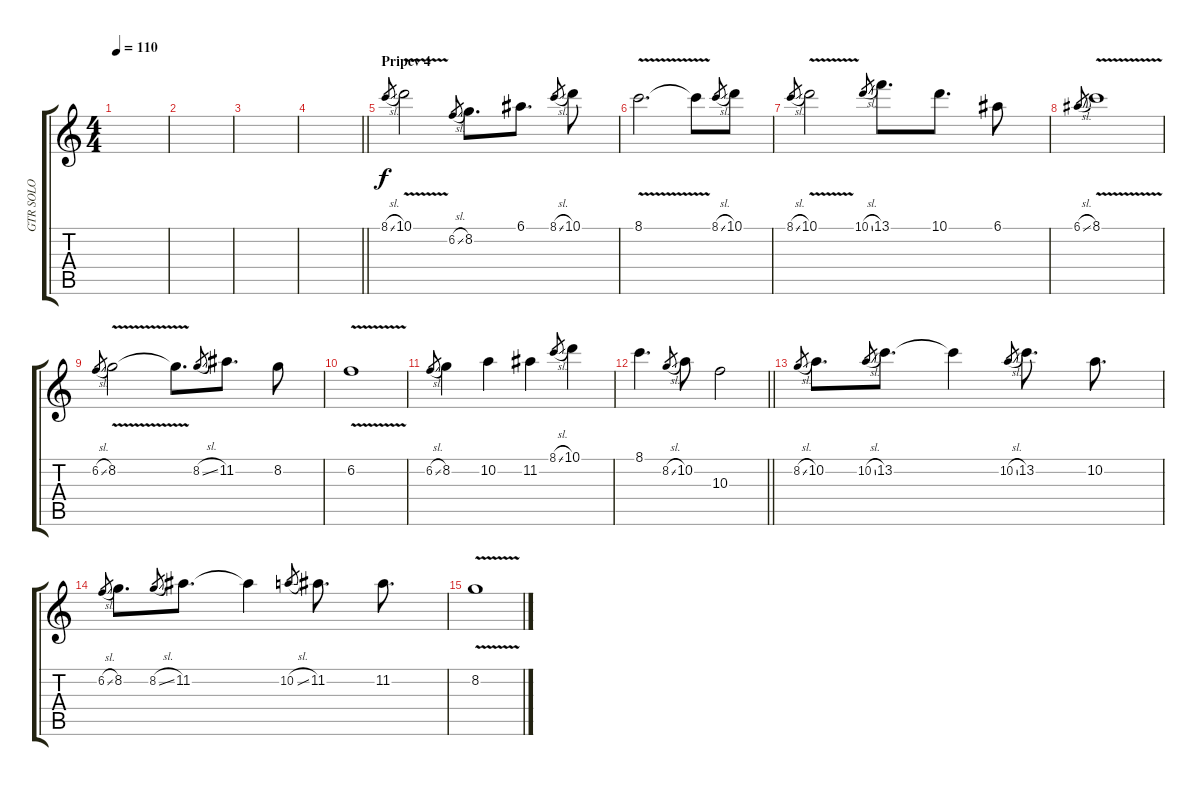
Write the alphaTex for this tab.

\track ("GTR SOLO" "GTR SOLO") {instrument acousticguitarsteel}
\staff {score tabs}
\tuning (E4 B3 G3 D3 A2 E2) {hide}
\ts (4 4)
\tempo 110
\clef g2
\ks c
|
|
|
\barLineRight lightlight
|
\section ("" "Pripev 4")
8.1{sl}.8{gr} 10.1{v}.2 6.2{sl}.8{gr} 8.2.8{d} 6.1.8{d} 8.1{sl}.8{gr} 10.1.8 |
8.1{v}.2{d} 8.1{t}.8 8.1{sl}.8{gr} 10.1.8 |
8.1{sl}.8{gr} 10.1{v}.2 10.1{sl}.8{gr} 13.1.8{d} 10.1.8{d} 6.1.8 |
6.1{sl}.8{gr} 8.1{v}.1 |
6.2{sl}.8{gr} 8.2{v}.2 8.2{t}.8{d} 8.2{sl}.8{gr} 11.2.8{d} 8.2.8 |
6.2{v}.1 |
6.2{sl}.8{gr} 8.2.4 10.2.4 11.2.4 8.1{sl}.8{gr} 10.1.4 |
\barLineRight lightlight
8.1.4{d} 8.2{sl}.8{gr} 10.2.8 10.3.2 |
8.2{sl}.8{gr} 10.2.8{d} 10.2{sl}.8{gr} 13.2.8{d} 13.2{t}.4 10.2{sl}.8{gr} 13.2.8{d} 10.2.8{d} |
6.2{sl}.8{gr} 8.2.8{d} 8.2{sl}.8{gr} 11.2.8{d} 11.2{t}.4 10.2{sl}.8{gr} 11.2.8{d} 11.2.8{d} |
8.2{v}.1
